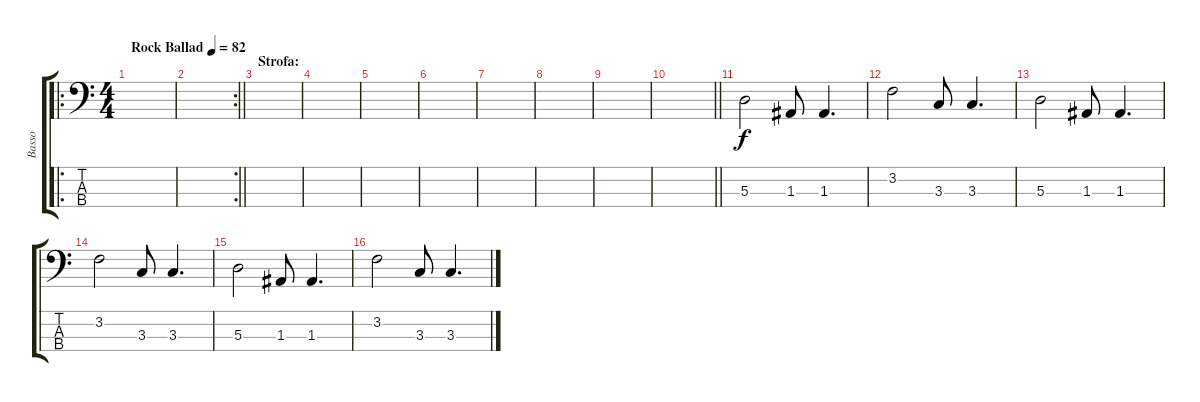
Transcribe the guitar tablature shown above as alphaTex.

\track ("Basso" "Basso") {instrument electricbasspick}
\staff {score tabs}
\tuning (G2 D2 A1 E1) {hide}
\ro
\ts (4 4)
\tempo (82 "Rock Ballad")
\clef f4
\ks c
|
\rc 2
\barLineRight lightlight
|
\section ("" "Strofa:")
|
|
|
|
|
|
|
\barLineRight lightlight
|
5.3.2 1.3.8 1.3.4{d} |
3.2.2 3.3.8 3.3.4{d} |
5.3.2 1.3.8 1.3.4{d} |
3.2.2 3.3.8 3.3.4{d} |
5.3.2 1.3.8 1.3.4{d} |
3.2.2 3.3.8 3.3.4{d}
